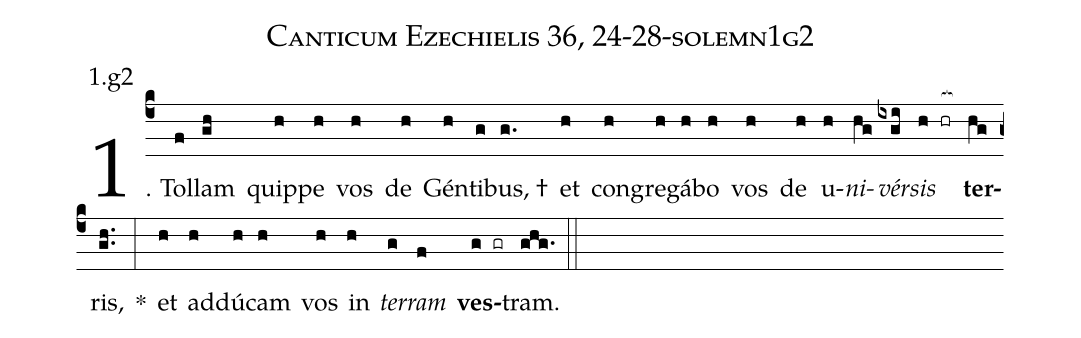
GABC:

name: Canticum Ezechielis 36, 24-28-solemn1g2;
annotation: 1.g2;
%%
(c4)1. Tol(f)lam(gh) quip(h)pe(h) vos(h) de(h) Gén(h)ti(g)bus, †(g.) et(h) con(h)gre(h)gá(h)bo(h) vos(h) de(h) u(h)<i>ni</i>(hg)<i>vér</i>(ixgi)<i>sis</i>(h hr[ocb:1{]) <b>ter</b>(hg[ocb:0}])ris,(gh..) *(:) et(h) ad(h)dú(h)cam(h) vos(h) in(h) <i>ter</i>(g)<i>ram</i>(f) <b>ves</b>(g gr)tram.(ghg.) (::)
